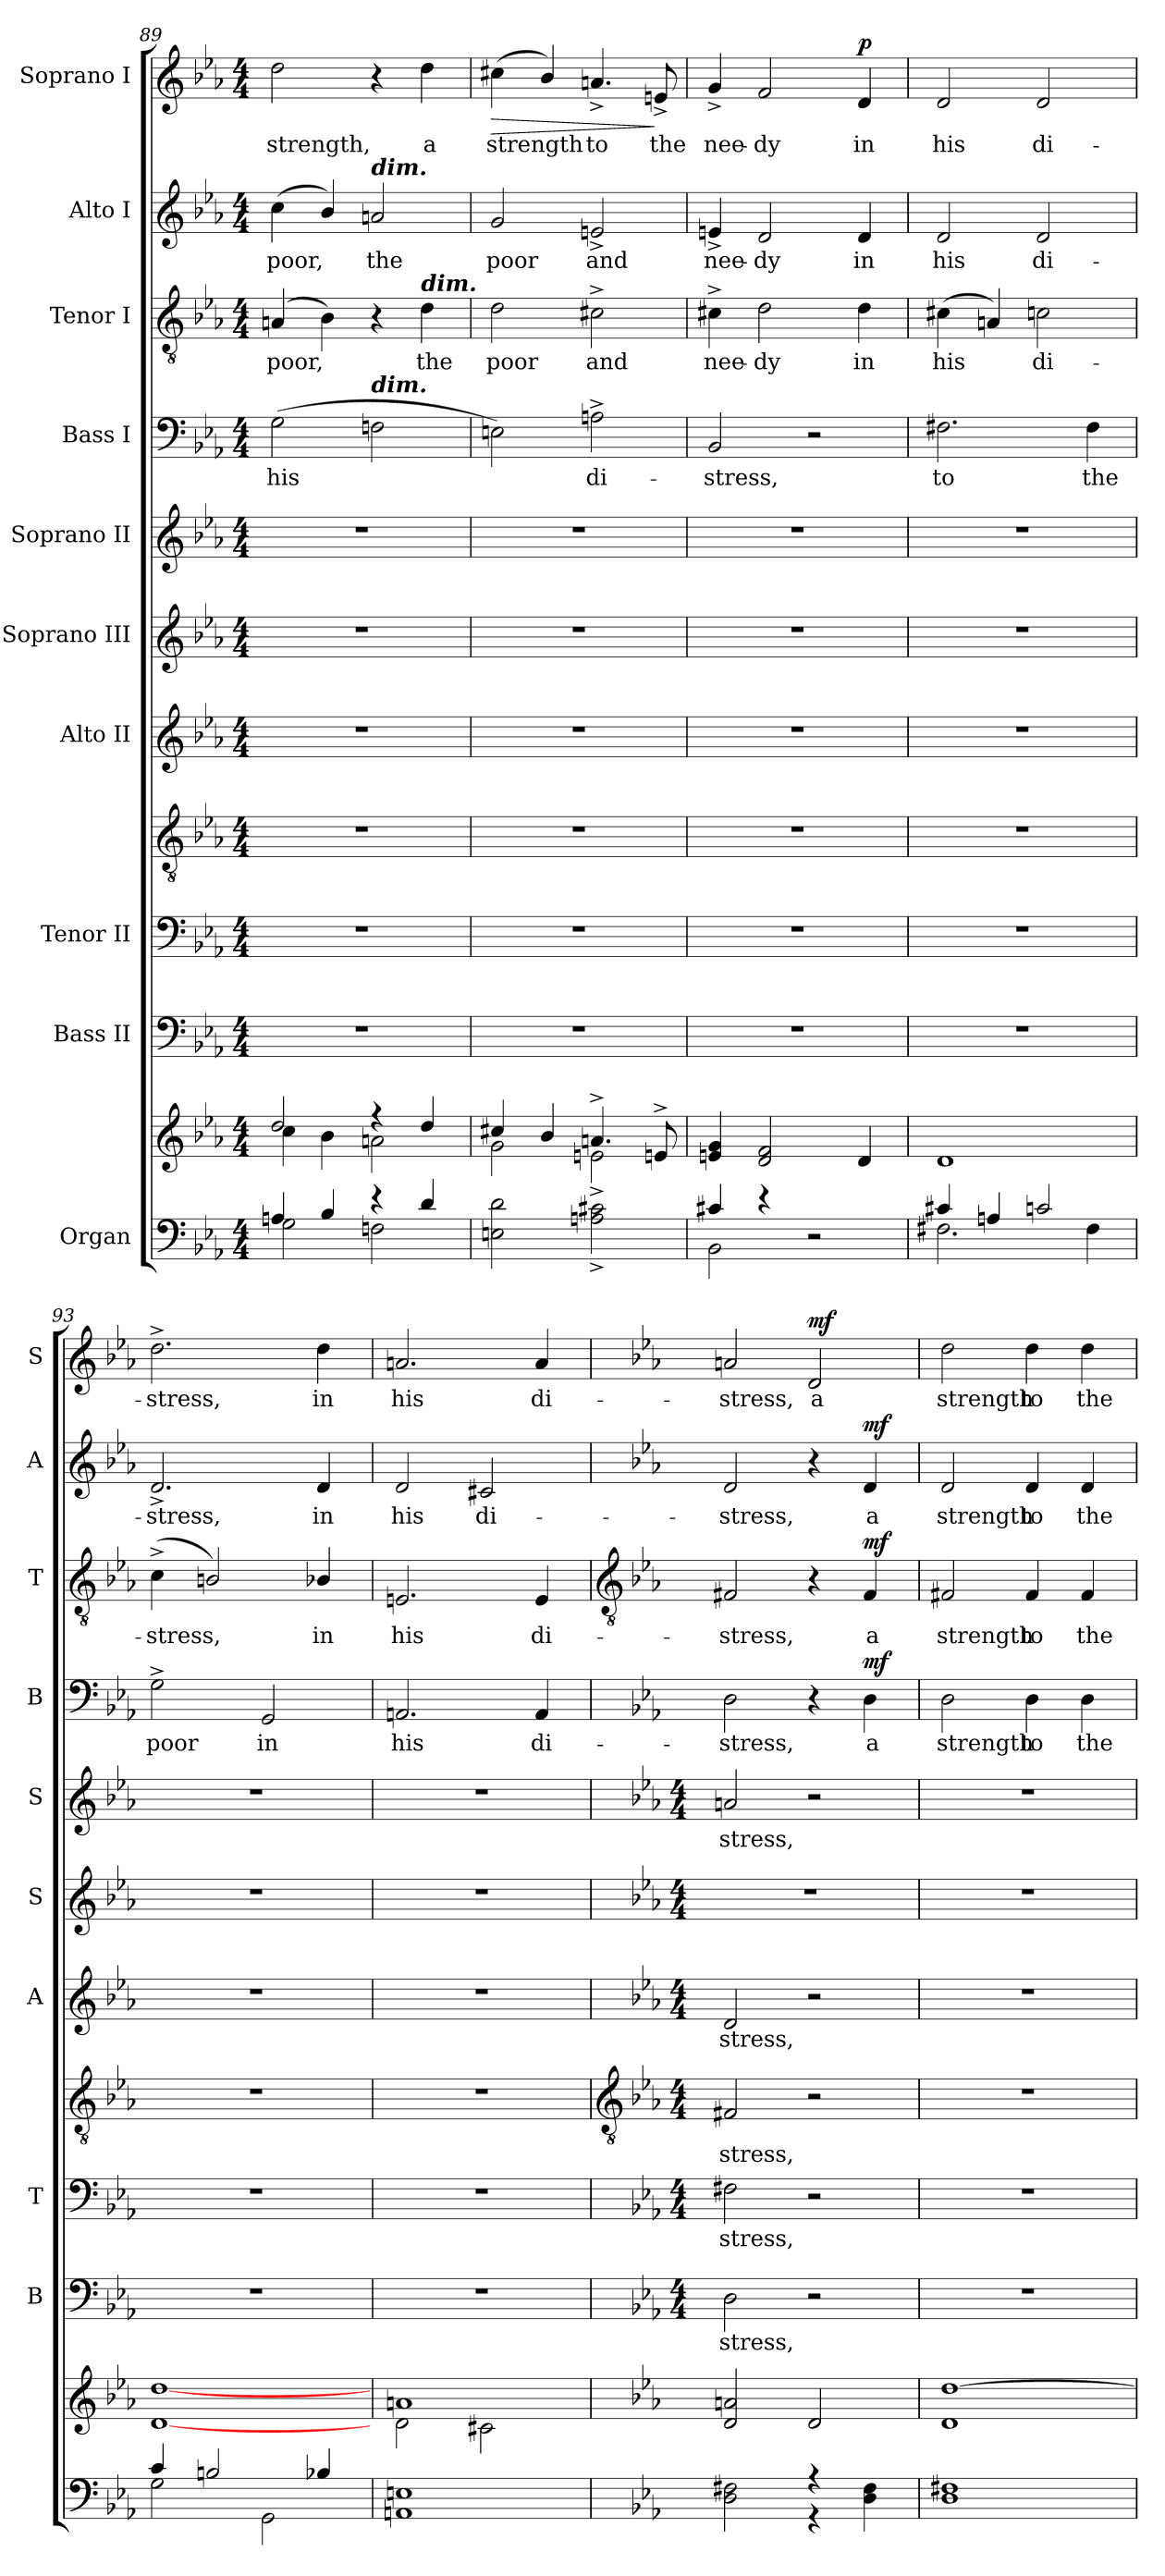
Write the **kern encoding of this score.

**kern	**kern	**kern	**text	**kern	**text	**kern	**text	**kern	**text	**kern	**kern	**text	**kern	**text	**dynam	**kern	**text	**dynam	**kern	**text	**dynam	**kern	**text	**dynam
*part10	*part10	*part9	*part9	*part8	*part8	*part8	*part8	*part7	*part7	*part6	*part5	*part5	*part4	*part4	*part4	*part3	*part3	*part3	*part2	*part2	*part2	*part1	*part1	*part1
*staff12	*staff11	*staff10	*staff10	*staff9	*staff9	*staff8	*staff8	*staff7	*staff7	*staff6	*staff5	*staff5	*staff4	*staff4	*staff4	*staff3	*staff3	*staff3	*staff2	*staff2	*staff2	*staff1	*staff1	*staff1
*I"Organ	*	*I"Bass II	*	*I"Tenor II	*	*	*	*I"Alto II	*	*I"Soprano III	*I"Soprano II	*	*I"Bass I	*	*	*I"Tenor I	*	*	*I"Alto I	*	*	*I"Soprano I	*	*
*	*	*I'B	*	*I'T	*	*	*	*I'A	*	*I'S	*I'S	*	*I'B	*	*	*I'T	*	*	*I'A	*	*	*I'S	*	*
*clefF4	*clefG2	*clefF4	*	*	*	*clefGv2	*	*clefG2	*	*clefG2	*clefG2	*	*clefF4	*	*	*clefGv2	*	*	*clefG2	*	*	*clefG2	*	*
*k[b-e-a-]	*k[b-e-a-]	*k[b-e-a-]	*	*k[b-e-a-]	*	*k[b-e-a-]	*	*k[b-e-a-]	*	*k[b-e-a-]	*k[b-e-a-]	*	*k[b-e-a-]	*	*	*k[b-e-a-]	*	*	*k[b-e-a-]	*	*	*k[b-e-a-]	*	*
*E-:	*E-:	*E-:	*	*E-:	*	*E-:	*	*E-:	*	*E-:	*E-:	*	*E-:	*	*	*E-:	*	*	*E-:	*	*	*E-:	*	*
*M4/4	*M4/4	*M4/4	*	*M4/4	*	*M4/4	*	*M4/4	*	*M4/4	*M4/4	*	*M4/4	*	*	*M4/4	*	*	*M4/4	*	*	*M4/4	*	*
=89	=89	=89	=89	=89	=89	=89	=89	=89	=89	=89	=89	=89	=89	=89	=89	=89	=89	=89	=89	=89	=89	=89	=89	=89
*^	*^	*	*	*	*	*	*	*	*	*	*	*	*	*	*	*	*	*	*	*	*	*	*	*
!	!	!	!	!	!	!	!	!	!	!	!	!	!	!	!	!LO:LY:b	!	!	!LO:LY:b	!	!	!LO:LY:b	!	!	!LO:LY:b	!
4An/	2G\	2dd/	4cc\	1r	.	1r	.	1r	.	1r	.	1r	1r	.	(>2G	his	.	(<4An	poor,	.	(<4cc	poor,	.	2dd	strength,	.
4B-/	.	.	4b-\	.	.	.	.	.	.	.	.	.	.	.	.	.	.	4B-)	.	.	4b-/)	.	.	.	.	.
!	!	!	!	!	!	!	!	!	!	!	!	!	!	!	!	!	!	!	!	!	!LO:TX:a:Bi:t=dim.	!	!	!	!	!
!	!	!	!	!	!	!	!	!	!	!	!	!	!	!	!LO:TX:a:Bi:t=dim.	!	!	!	!	!	!	!	!	!	!	!
!	!	!	!	!	!	!	!	!	!	!	!	!	!	!	!	!	!	!	!	!	!	!LO:LY:b	!	!	!	!
4r	2Fn\	4r	2an\	.	.	.	.	.	.	.	.	.	.	.	2Fn	.	.	4r	.	.	2an	the	.	4r	.	.
!	!	!	!	!	!	!	!	!	!	!	!	!	!	!	!	!	!	!LO:TX:a:Bi:t=dim.	!	!	!	!	!	!	!	!
!	!	!	!	!	!	!	!	!	!	!	!	!	!	!	!	!	!	!	!LO:LY:b	!	!	!	!	!	!LO:LY:b	!
4d/	.	4dd/	.	.	.	.	.	.	.	.	.	.	.	.	.	.	.	4d\	the	.	.	.	.	4dd	a	.
=90	=90	=90	=90	=90	=90	=90	=90	=90	=90	=90	=90	=90	=90	=90	=90	=90	=90	=90	=90	=90	=90	=90	=90	=90	=90	=90
!	!	!	!	!	!	!	!	!	!	!	!	!	!	!	!	!	!	!	!LO:LY:b	!	!	!LO:LY:b	!	!	!LO:LY:b	!LO:HP:b
1ryy	2En\ 2d\	4cc#X/	2g\	1r	.	1r	.	1r	.	1r	.	1r	1r	.	2En)	.	.	2d\	poor	.	2g	poor	.	(<4cc#X	strength	>
.	.	4b-/	.	.	.	.	.	.	.	.	.	.	.	.	.	.	.	.	.	.	.	.	.	4b-/)	.	.
!	!	!	!	!	!	!	!	!	!	!	!	!	!	!	!	!LO:LY:b	!	!	!LO:LY:b	!	!	!LO:LY:b	!	!	!LO:LY:b	!
.	2An\^ 2c#X\^	4.an^/	2en^\	.	.	.	.	.	.	.	.	.	.	.	2An^	di-	.	2c#X^\	and	.	2en^	and	.	4.an^	to	.
!	!	!	!	!	!	!	!	!	!	!	!	!	!	!	!	!	!	!	!	!	!	!	!	!	!LO:LY:b	!
.	.	8en^/	.	.	.	.	.	.	.	.	.	.	.	.	.	.	.	.	.	.	.	.	.	8en^	the	]
=91	=91	=91	=91	=91	=91	=91	=91	=91	=91	=91	=91	=91	=91	=91	=91	=91	=91	=91	=91	=91	=91	=91	=91	=91	=91	=91
!	!	!	!	!	!	!	!	!	!	!	!	!	!	!	!	!LO:LY:b	!	!	!LO:LY:b	!	!	!LO:LY:b	!	!	!LO:LY:b	!
4c#X/	2BB-\	4en/ 4g/	1ryy	1r	.	1r	.	1r	.	1r	.	1r	1r	.	2BB-	-stress,	.	4c#X^\	nee-	.	4en^	nee-	.	4g^	nee-	.
!	!	!	!	!	!	!	!	!	!	!	!	!	!	!	!	!	!	!	!LO:LY:b	!	!	!LO:LY:b	!	!	!LO:LY:b	!
4r	.	2d/ 2f/	.	.	.	.	.	.	.	.	.	.	.	.	.	.	.	2d\	-dy	.	2d	-dy	.	2f	-dy	.
2ryy	2r	.	.	.	.	.	.	.	.	.	.	.	.	.	2r	.	.	.	.	.	.	.	.	.	.	.
!	!	!	!	!	!	!	!	!	!	!	!	!	!	!	!	!	!	!	!LO:LY:b	!	!	!LO:LY:b	!	!	!LO:LY:b	!LO:DY:b
.	.	4d/	.	.	.	.	.	.	.	.	.	.	.	.	.	.	.	4d\	in	.	4d	in	.	4d	in	p
=92	=92	=92	=92	=92	=92	=92	=92	=92	=92	=92	=92	=92	=92	=92	=92	=92	=92	=92	=92	=92	=92	=92	=92	=92	=92	=92
!	!	!	!	!	!	!	!	!	!	!	!	!	!	!	!	!LO:LY:b	!	!	!LO:LY:b	!	!	!LO:LY:b	!	!	!LO:LY:b	!
4c#X/	2.F#X\	1d/	2ryy	1r	.	1r	.	1r	.	1r	.	1r	1r	.	2.F#X	to	.	(<4c#X\	his	.	2d	his	.	2d	his	.
4An/	.	.	.	.	.	.	.	.	.	.	.	.	.	.	.	.	.	4An)	.	.	.	.	.	.	.	.
!	!	!	!	!	!	!	!	!	!	!	!	!	!	!	!	!	!	!	!LO:LY:b	!	!	!LO:LY:b	!	!	!LO:LY:b	!
2cn/	.	.	2ryy	.	.	.	.	.	.	.	.	.	.	.	.	.	.	2cn	di-	.	2d	di-	.	2d	di-	.
!	!	!	!	!	!	!	!	!	!	!	!	!	!	!	!	!LO:LY:b	!	!	!	!	!	!	!	!	!	!
.	4F#\	.	.	.	.	.	.	.	.	.	.	.	.	.	4F#	the	.	.	.	.	.	.	.	.	.	.
=93	=93	=93	=93	=93	=93	=93	=93	=93	=93	=93	=93	=93	=93	=93	=93	=93	=93	=93	=93	=93	=93	=93	=93	=93	=93	=93
!	!	!	!	!	!	!	!	!	!	!	!	!	!	!	!	!LO:LY:b	!	!	!LO:LY:b	!	!	!LO:LY:b	!	!	!LO:LY:b	!
4c/	2G\	1ryy	[1d\ [1dd\	1r	.	1r	.	1r	.	1r	.	1r	1r	.	2G^	poor	.	(<4c^\	-stress,	.	2.d^	-stress,	.	2.dd^	-stress,	.
2Bn/	.	.	.	.	.	.	.	.	.	.	.	.	.	.	.	.	.	2Bn/)	.	.	.	.	.	.	.	.
!	!	!	!	!	!	!	!	!	!	!	!	!	!	!	!	!LO:LY:b	!	!	!	!	!	!	!	!	!	!
.	2GG\	.	.	.	.	.	.	.	.	.	.	.	.	.	2GG	in	.	.	.	.	.	.	.	.	.	.
!	!	!	!	!	!	!	!	!	!	!	!	!	!	!	!	!	!	!	!LO:LY:b	!	!	!LO:LY:b	!	!	!LO:LY:b	!
4B-X/	.	.	.	.	.	.	.	.	.	.	.	.	.	.	.	.	.	4B-X/	in	.	4d	in	.	4dd	in	.
=94	=94	=94	=94	=94	=94	=94	=94	=94	=94	=94	=94	=94	=94	=94	=94	=94	=94	=94	=94	=94	=94	=94	=94	=94	=94	=94
!	!	!	!	!	!	!	!	!	!	!	!	!	!	!	!	!LO:LY:b	!	!	!LO:LY:b	!	!	!LO:LY:b	!	!	!LO:LY:b	!
1ryy	1AAn\ 1En\	1an/	2d\	1r	.	1r	.	1r	.	1r	.	1r	1r	.	2.AAn	his	.	2.En	his	.	2d	his	.	2.an	his	.
!	!	!	!	!	!	!	!	!	!	!	!	!	!	!	!	!	!	!	!	!	!	!LO:LY:b	!	!	!	!
.	.	.	2c#X\	.	.	.	.	.	.	.	.	.	.	.	.	.	.	.	.	.	2c#X	di-	.	.	.	.
!	!	!	!	!	!	!	!	!	!	!	!	!	!	!	!	!LO:LY:b	!	!	!LO:LY:b	!	!	!	!	!	!LO:LY:b	!
.	.	.	.	.	.	.	.	.	.	.	.	.	.	.	4AA	di-	.	4E	di-	.	.	.	.	4a	di-	.
!!LO:LB:g=z
=95	=95	=95	=95	=95	=95	=95	=95	=95	=95	=95	=95	=95	=95	=95	=95	=95	=95	=95	=95	=95	=95	=95	=95	=95	=95	=95
*	*	*	*	*	*	*	*	*clefGv2	*	*	*	*	*	*	*	*	*	*clefGv2	*	*	*	*	*	*	*	*
*	*	*	*	*k[b-e-a-]	*	*k[b-e-a-]	*	*k[b-e-a-]	*	*k[b-e-a-]	*	*	*k[b-e-a-]	*	*	*	*	*	*	*	*	*	*	*	*	*
*	*	*	*	*E-:	*	*E-:	*	*E-:	*	*E-:	*	*	*E-:	*	*	*	*	*	*	*	*	*	*	*	*	*
*	*	*	*	*M4/4	*	*M4/4	*	*M4/4	*	*M4/4	*	*M4/4	*M4/4	*	*	*	*	*	*	*	*	*	*	*	*	*
!	!	!	!	!	!LO:LY:b	!	!LO:LY:b	!	!LO:LY:b	!	!LO:LY:b	!	!	!LO:LY:b	!	!LO:LY:b	!	!	!LO:LY:b	!	!	!LO:LY:b	!	!	!LO:LY:b	!
2ryy	2D\ 2F#X\	2d/ 2an/	2ryy	2D	stress,	2F#X	stress,	2F#X	stress,	2d	stress,	1r	2an	stress,	2D	-stress,	.	2F#X	-stress,	.	2d	-stress,	.	2an	-stress,	.
!	!	!	!	!	!	!	!	!	!	!	!	!	!	!	!	!	!	!	!	!	!	!	!	!	!LO:LY:b	!LO:DY:b
4r	4r	2d/	2ryy	2r	.	2r	.	2r	.	2r	.	.	2r	.	4r	.	.	4r	.	.	4r	.	.	2d	a	mf
!	!	!	!	!	!	!	!	!	!	!	!	!	!	!	!	!LO:LY:b	!LO:DY:b	!	!LO:LY:b	!LO:DY:b	!	!LO:LY:b	!LO:DY:b	!	!	!
4ryy	4D\ 4F#\	.	.	.	.	.	.	.	.	.	.	.	.	.	4D	a	mf	4F#	a	mf	4d	a	mf	.	.	.
=96	=96	=96	=96	=96	=96	=96	=96	=96	=96	=96	=96	=96	=96	=96	=96	=96	=96	=96	=96	=96	=96	=96	=96	=96	=96	=96
!	!	!	!	!	!	!	!	!	!	!	!	!	!	!	!	!LO:LY:b	!	!	!LO:LY:b	!	!	!LO:LY:b	!	!	!LO:LY:b	!
1ryy	1D\ 1F#X\	[1dd/	1d\	1r	.	1r	.	1r	.	1r	.	1r	1r	.	2D	strength	.	2F#X	strength	.	2d	strength	.	2dd\	strength	.
!	!	!	!	!	!	!	!	!	!	!	!	!	!	!	!	!LO:LY:b	!	!	!LO:LY:b	!	!	!LO:LY:b	!	!	!LO:LY:b	!
.	.	.	.	.	.	.	.	.	.	.	.	.	.	.	4D	to	.	4F#	to	.	4d	to	.	4dd\	to	.
!	!	!	!	!	!	!	!	!	!	!	!	!	!	!	!	!LO:LY:b	!	!	!LO:LY:b	!	!	!LO:LY:b	!	!	!LO:LY:b	!
.	.	.	.	.	.	.	.	.	.	.	.	.	.	.	4D	the	.	4F#	the	.	4d	the	.	4dd\	the	.
*v	*v	*	*	*	*	*	*	*	*	*	*	*	*	*	*	*	*	*	*	*	*	*	*	*	*	*
*	*v	*v	*	*	*	*	*	*	*	*	*	*	*	*	*	*	*	*	*	*	*	*	*	*	*
=	=	=	=	=	=	=	=	=	=	=	=	=	=	=	=	=	=	=	=	=	=	=	=	=
*-	*-	*-	*-	*-	*-	*-	*-	*-	*-	*-	*-	*-	*-	*-	*-	*-	*-	*-	*-	*-	*-	*-	*-	*-
